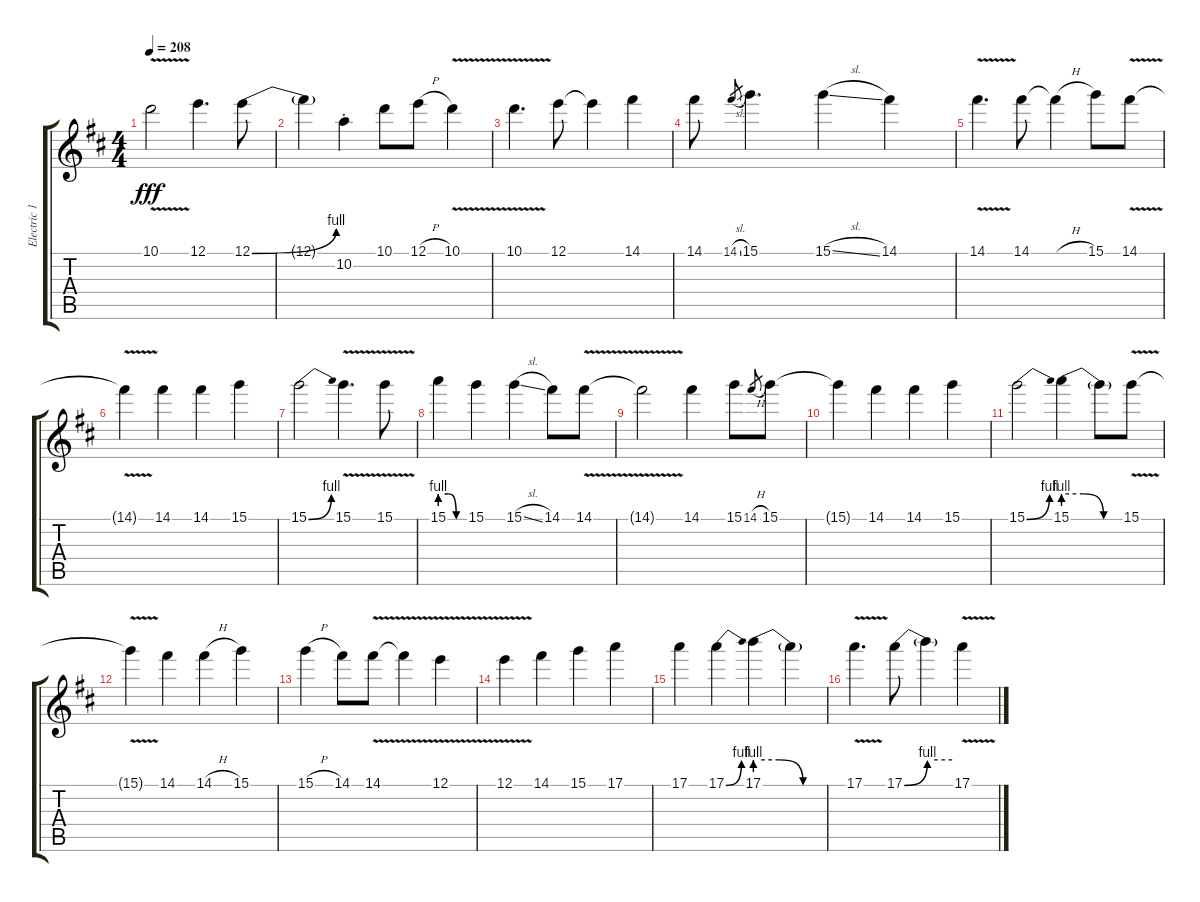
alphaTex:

\track ("Electric 1" "Electric 1") {instrument distortionguitar}
\staff {score tabs}
\tuning (E4 B3 G3 D3 A2 E2) {hide}
\ts (4 4)
\tempo 208
\clef g2
\ks d
10.1{v}.2{dy fff} 12.1.4{d} 12.1{be (bend 0 0 60 4)}.8 |
12.1{t}.4 10.2{st}.4 10.1.8 12.1{h}.8 10.1{v}.4 |
10.1{v}.4{d} 12.1.8 12.1{t}.4 14.1.4 |
14.1.8 14.1{sl}.8{gr} 15.1.4{d} 15.1{sl}.4 14.1.4 |
14.1{v}.4{d} 14.1.8 14.1{h t}.4 15.1.8 14.1{v}.8 |
14.1{v t}.4 14.1.4 14.1.4 15.1.4 |
15.1{be (bend 0 0 60 4)}.2 15.1{v}.4{d} 15.1{v}.8 |
15.1{be (custom 0 4 20 4 40 0 60 0)}.4 15.1.4 15.1{sl}.4 14.1.8 14.1{v}.8 |
14.1{v t}.2 14.1.4 15.1.8 14.1{h}.8{gr} 15.1.8 |
15.1{t}.4 14.1.4 14.1.4 15.1.4 |
15.1{be (bend 0 0 60 4)}.2 15.1{be (custom 0 4 20 4 40 0 60 0)}.4 15.1{t}.8 15.1{v}.8 |
15.1{v t}.4 14.1.4 14.1{h}.4 15.1.4 |
15.1{h}.4 14.1.8 14.1{v}.8 14.1{v t}.4 12.1{v}.4 |
12.1{v}.4 14.1.4 15.1.4 17.1.4 |
17.1.4 17.1{be (bend 0 0 60 4)}.4 17.1{be (custom 0 4 20 4 40 0 60 0)}.4 17.1{t}.4 |
17.1{v}.4{d} 17.1{be (bend 0 0 60 4)}.8 17.1{be (hold 0 4 60 4) t}.4 17.1{v}.4
